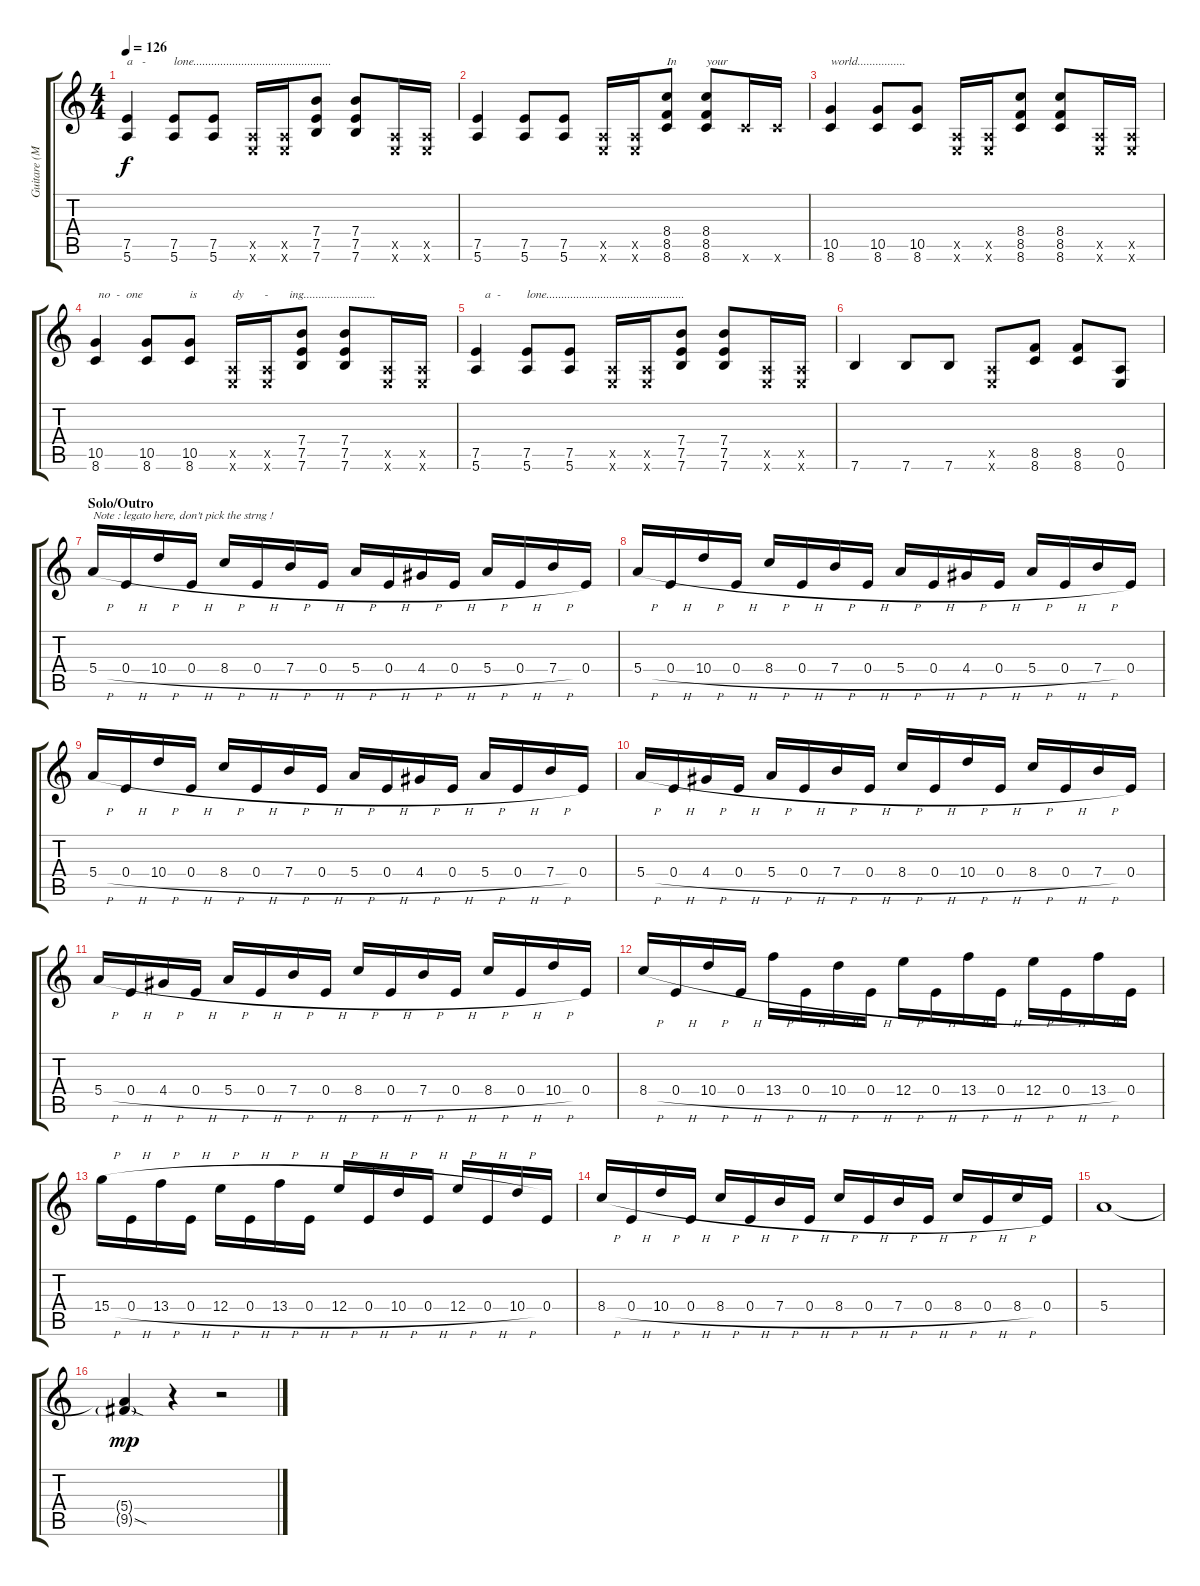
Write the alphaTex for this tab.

\track ("Guitare (Matt)" "Guitare (M") {instrument distortionguitar}
\staff {score tabs}
\tuning (E4 B3 G3 E3 A2 E2) {hide}
\ts (4 4)
\tempo 126
\clef g2
\ks c
(7.5 5.6).4{txt "a   -" dy f} (7.5 5.6).8{txt "lone.............................................."} (7.5 5.6).8 (0.5{x} 0.6{x}).16 (0.5{x} 0.6{x}).16 (7.4 7.5 7.6).8 (7.4 7.5 7.6).8 (0.5{x} 0.6{x}).16 (0.5{x} 0.6{x}).16 |
(7.5 5.6).4 (7.5 5.6).8 (7.5 5.6).8 (0.5{x} 0.6{x}).16 (0.5{x} 0.6{x}).16 (8.4 8.5 8.6).8{txt "In"} (8.4 8.5 8.6).8{txt "your"} 8.6{x}.16 8.6{x}.16 |
(10.5 8.6).4{txt "world................"} (10.5 8.6).8 (10.5 8.6).8 (0.5{x} 0.6{x}).16 (0.5{x} 0.6{x}).16 (8.4 8.5 8.6).8 (8.4 8.5 8.6).8 (0.5{x} 0.6{x}).16 (0.5{x} 0.6{x}).16 |
(10.5 8.6).4{txt " no  -  one"} (10.5 8.6).8 (10.5 8.6).8{txt "is"} (0.5{x} 0.6{x}).16{txt "dy       -       ing........................"} (0.5{x} 0.6{x}).16 (7.4 7.5 7.6).8 (7.4 7.5 7.6).8 (0.5{x} 0.6{x}).16 (0.5{x} 0.6{x}).16 |
(7.5 5.6).4{txt "   a  -"} (7.5 5.6).8{txt "lone.............................................."} (7.5 5.6).8 (0.5{x} 0.6{x}).16 (0.5{x} 0.6{x}).16 (7.4 7.5 7.6).8 (7.4 7.5 7.6).8 (0.5{x} 0.6{x}).16 (0.5{x} 0.6{x}).16 |
7.6.4 7.6.8 7.6.8 (0.5{x} 0.6{x}).8 (8.5 8.6).8 (8.5 8.6).8 (0.5 0.6).8 |
\section ("" "Solo/Outro")
5.4{h}.16{txt "Note : legato here, don't pick the strng !"} 0.4{h}.16 10.4{h}.16 0.4{h}.16 8.4{h}.16 0.4{h}.16 7.4{h}.16 0.4{h}.16 5.4{h}.16 0.4{h}.16 4.4{h}.16 0.4{h}.16 5.4{h}.16 0.4{h}.16 7.4{h}.16 0.4.16 |
5.4{h}.16 0.4{h}.16 10.4{h}.16 0.4{h}.16 8.4{h}.16 0.4{h}.16 7.4{h}.16 0.4{h}.16 5.4{h}.16 0.4{h}.16 4.4{h}.16 0.4{h}.16 5.4{h}.16 0.4{h}.16 7.4{h}.16 0.4.16 |
5.4{h}.16 0.4{h}.16 10.4{h}.16 0.4{h}.16 8.4{h}.16 0.4{h}.16 7.4{h}.16 0.4{h}.16 5.4{h}.16 0.4{h}.16 4.4{h}.16 0.4{h}.16 5.4{h}.16 0.4{h}.16 7.4{h}.16 0.4.16 |
5.4{h}.16 0.4{h}.16 4.4{h}.16 0.4{h}.16 5.4{h}.16 0.4{h}.16 7.4{h}.16 0.4{h}.16 8.4{h}.16 0.4{h}.16 10.4{h}.16 0.4{h}.16 8.4{h}.16 0.4{h}.16 7.4{h}.16 0.4.16 |
5.4{h}.16 0.4{h}.16 4.4{h}.16 0.4{h}.16 5.4{h}.16 0.4{h}.16 7.4{h}.16 0.4{h}.16 8.4{h}.16 0.4{h}.16 7.4{h}.16 0.4{h}.16 8.4{h}.16 0.4{h}.16 10.4{h}.16 0.4.16 |
8.4{h}.16 0.4{h}.16 10.4{h}.16 0.4{h}.16 13.4{h}.16 0.4{h}.16 10.4{h}.16 0.4{h}.16 12.4{h}.16 0.4{h}.16 13.4{h}.16 0.4{h}.16 12.4{h}.16 0.4{h}.16 13.4{h}.16 0.4.16 |
15.4{h}.16 0.4{h}.16 13.4{h}.16 0.4{h}.16 12.4{h}.16 0.4{h}.16 13.4{h}.16 0.4{h}.16 12.4{h}.16 0.4{h}.16 10.4{h}.16 0.4{h}.16 12.4{h}.16 0.4{h}.16 10.4{h}.16 0.4.16 |
8.4{h}.16 0.4{h}.16 10.4{h}.16 0.4{h}.16 8.4{h}.16 0.4{h}.16 7.4{h}.16 0.4{h}.16 8.4{h}.16 0.4{h}.16 7.4{h}.16 0.4{h}.16 8.4{h}.16 0.4{h}.16 8.4{h}.16 0.4.16 |
5.4.1 |
(5.4{t} 9.5{sod g}).4{dy mp} r.4 r.2
